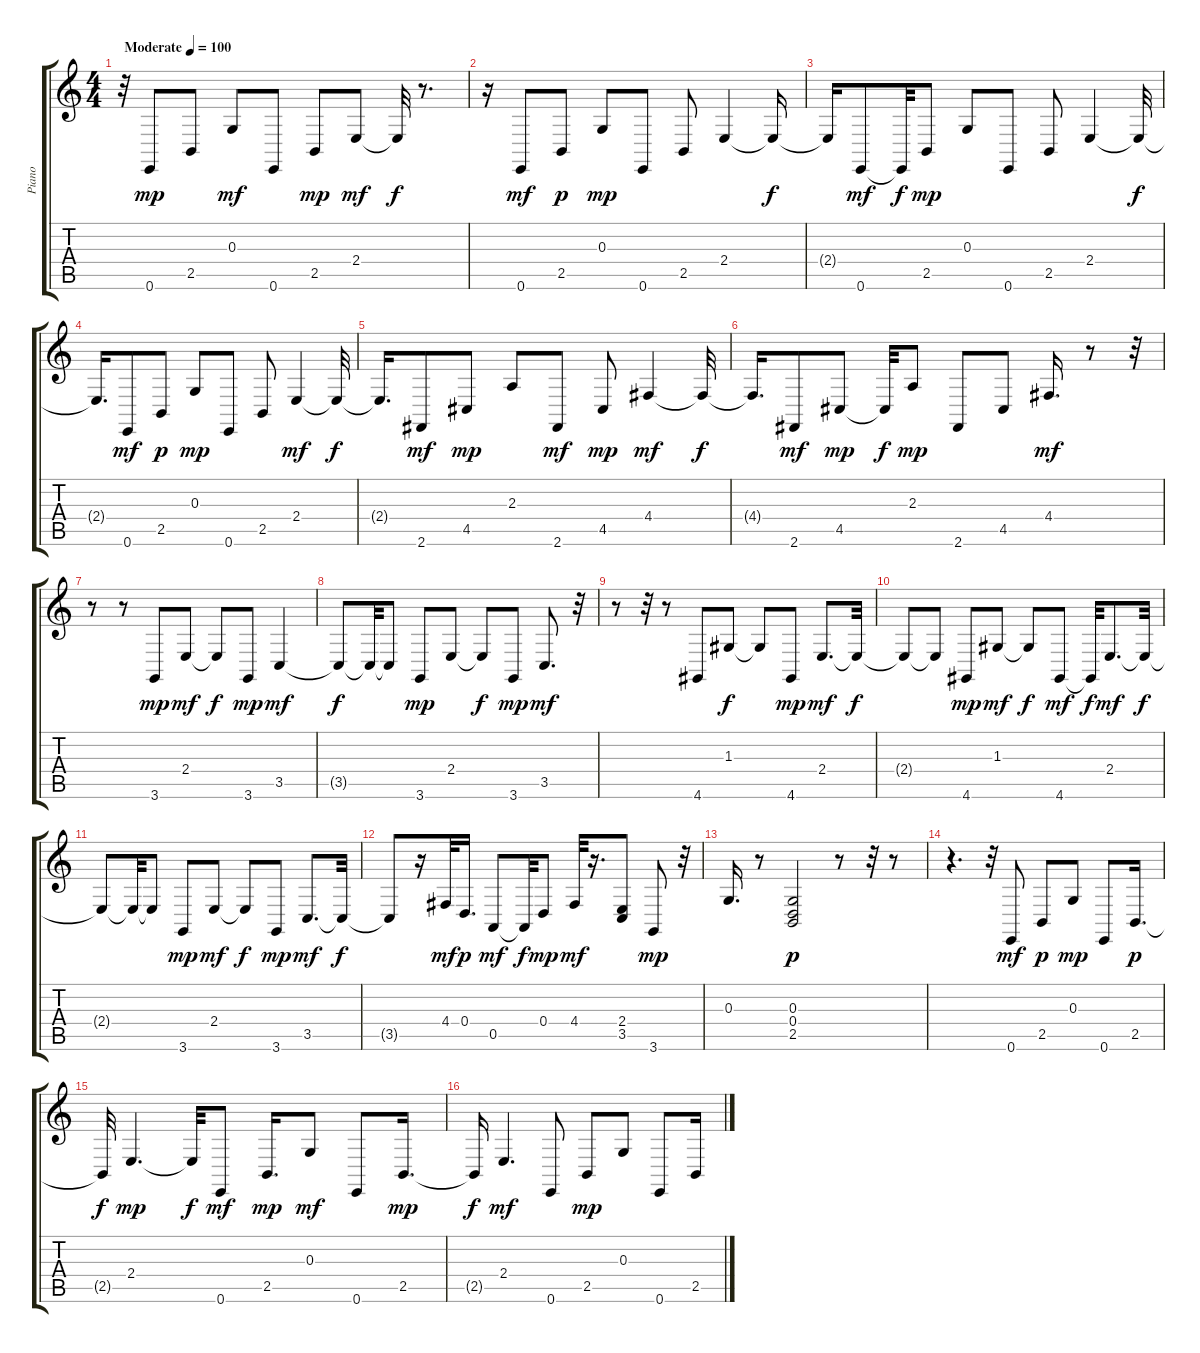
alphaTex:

\track ("Piano" "Piano") {instrument acousticgrandpiano}
\staff {score tabs}
\tuning (E4 B3 G3 D3 A2 E2) {hide}
\ts (4 4)
\tempo (100 "Moderate")
\clef g2
\ks c
r.32{dy mp instrument acousticgrandpiano} 0.6.8 2.5.8 0.3.8{dy mf} 0.6.8 2.5.8{dy mp} 2.4.8{dy mf} 2.4{t}.32{dy f} r.8{d} |
r.16 0.6.8{dy mf} 2.5.8{dy p} 0.3.8{dy mp} 0.6.8 2.5.8 2.4.4 2.4{t}.16{dy f} |
2.4{t}.16 0.6.8{dy mf} 0.6{t}.32{dy f} 2.5.8{dy mp} 0.3.8 0.6.8 2.5.8 2.4.4 2.4{t}.32{dy f} |
2.4{t}.16{d} 0.6.8{dy mf} 2.5.8{dy p} 0.3.8{dy mp} 0.6.8 2.5.8 2.4.4{dy mf} 2.4{t}.32{dy f} |
2.4{t}.16{d} 2.6.8{dy mf} 4.5.8{dy mp} 2.3.8 2.6.8{dy mf} 4.5.8{dy mp} 4.4.4{dy mf} 4.4{t}.32{dy f} |
4.4{t}.16{d} 2.6.8{dy mf} 4.5.8{dy mp} 4.5{t}.32{dy f} 2.3.8{dy mp} 2.6.8 4.5.8 4.4.16{d dy mf} r.8 r.32 |
r.8 r.8 3.6.8{dy mp} 2.4.8{dy mf} 2.4{t}.8{dy f} 3.6.8{dy mp} 3.5.4{dy mf} |
3.5{t}.8{dy f} 3.5{t}.32 3.5{t}.8 3.6.8{dy mp} 2.4.8 2.4{t}.8{dy f} 3.6.8{dy mp} 3.5.8{d dy mf} r.32 |
r.8 r.32 r.8 4.6.8 1.3.8{dy f} 1.3{t}.8 4.6.8{dy mp} 2.4.8{d dy mf} 2.4{t}.32{dy f} |
2.4{t}.8 2.4{t}.8 4.6.8{dy mp} 1.3.8{dy mf} 1.3{t}.8{dy f} 4.6.8{dy mf} 4.6{t}.32{dy f} 2.4.8{d dy mf} 2.4{t}.32{dy f} |
2.4{t}.8 2.4{t}.32 2.4{t}.8 3.6.8{dy mp} 2.4.8{dy mf} 2.4{t}.8{dy f} 3.6.8{dy mp} 3.5.8{d dy mf} 3.5{t}.32{dy f} |
3.5{t}.8 r.16 4.4.32{dy mf} 0.4.16{d dy p} 0.5.8{dy mf} 0.5{t}.32{dy f} 0.4.8{dy mp} 4.4.32{dy mf} r.16{d} (2.4 3.5).8 3.6.8{dy mp} r.32 |
0.3.16{d} r.8 (0.3 0.4 2.5).2{dy p} r.8 r.32 r.8 |
r.4{d} r.32 0.6.8{dy mf} 2.5.8{dy p} 0.3.8{dy mp} 0.6.8 2.5.16{d dy p} |
2.5{t}.32{dy f} 2.4.4{d dy mp} 2.4{t}.32{dy f} 0.6.8{dy mf} 2.5.16{d dy mp} 0.3.8{dy mf} 0.6.8 2.5.16{d dy mp} |
2.5{t}.16{dy f} 2.4.4{d dy mf} 0.6.8 2.5.8{dy mp} 0.3.8 0.6.8 2.5.16{volume 16 balance 8}
